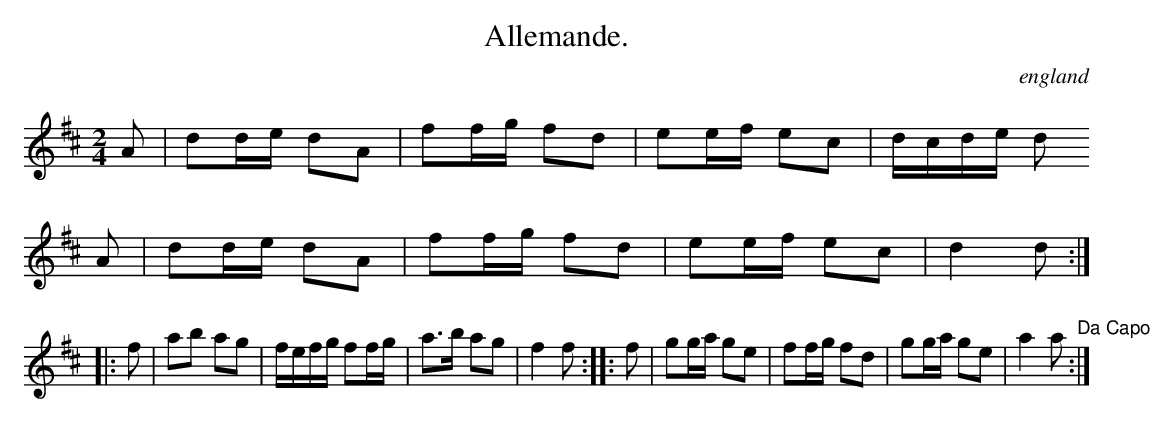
X:1
T:Allemande.
O:england
M:2/4
L:1/16
K:D
A2|d2de d2A2|f2fg f2d2|e2ef e2c2|dcde d2
A2|d2de d2A2|f2fg f2d2|e2ef e2c2|d4   d2         ::
f2|a2b2 a2g2|fefg f2fg|a3b  a2g2|f4   f2         ::\
f2|g2ga g2e2|f2fg f2d2|g2ga g2e2|a4   a2"Da Capo":|
